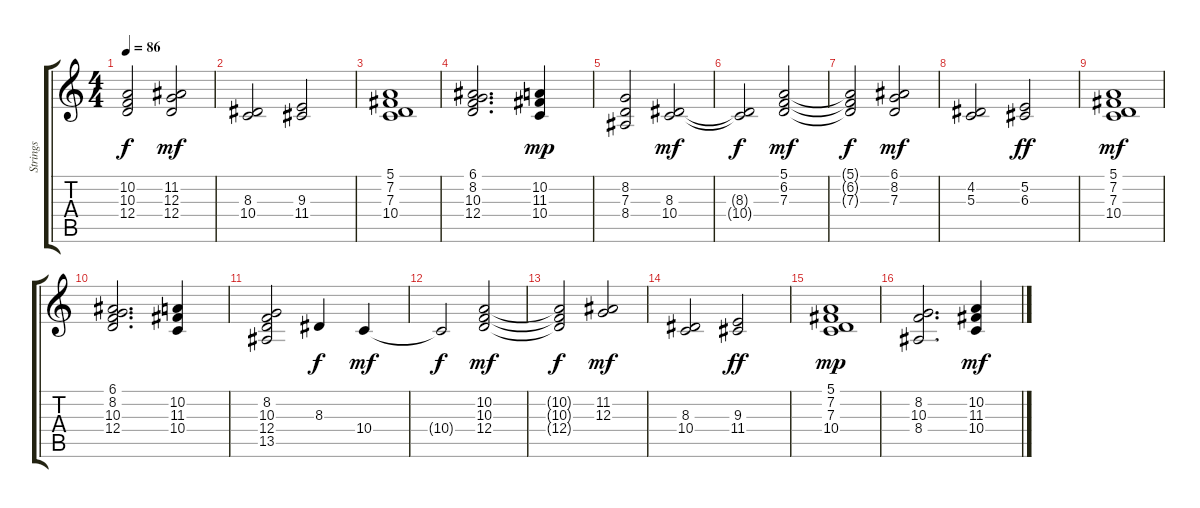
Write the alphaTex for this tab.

\track ("Strings" "Strings") {instrument stringensemble1}
\staff {score tabs}
\tuning (E4 B3 G3 D3 A2 E2) {hide}
\ts (4 4)
\tempo 86
\clef g2
\ks c
(10.2{t} 10.3{t} 12.4{t}).2{dy f} (11.2 12.3 12.4).2{dy mf} |
(8.3 10.4).2 (9.3 11.4).2 |
(5.1 7.2 7.3 10.4).1 |
(6.1 8.2 10.3 12.4).2{d} (10.2 11.3 10.4).4{dy mp} |
(8.2 7.3 8.4).2 (8.3 10.4).2{dy mf} |
(8.3{t} 10.4{t}).2{dy f} (5.1 6.2 7.3).2{dy mf} |
(5.1{t} 6.2{t} 7.3{t}).2{dy f} (6.1 8.2 7.3).2{dy mf} |
(4.2 5.3).2 (5.2 6.3).2{dy ff} |
(5.1 7.2 7.3 10.4).1{dy mf} |
(6.1 8.2 10.3 12.4).2{d} (10.2 11.3 10.4).4 |
(8.2 10.3 12.4 13.5).2 8.3.4{dy f} 10.4.4{dy mf} |
10.4{t}.2{dy f} (10.2 10.3 12.4).2{dy mf} |
(10.2{t} 10.3{t} 12.4{t}).2{dy f} (11.2 12.3).2{dy mf} |
(8.3 10.4).2 (9.3 11.4).2{dy ff} |
(5.1 7.2 7.3 10.4).1{dy mp} |
(8.2 10.3 8.4).2{d} (10.2 11.3 10.4).4{dy mf}
